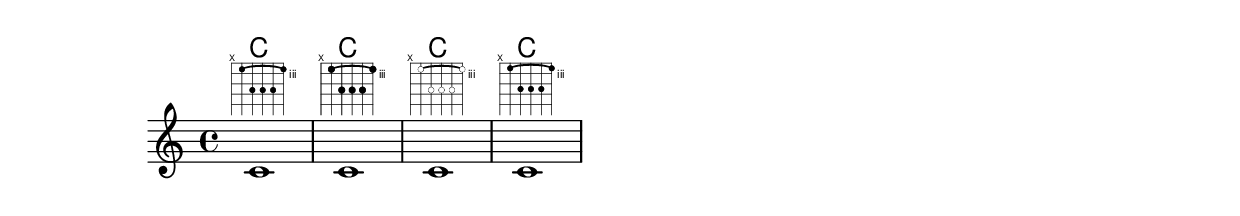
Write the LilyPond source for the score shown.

\version "2.12.0"

\header {
  texidoc="
Dots indicating fingerings can be changed in location,
size, and coloring.

"
}

\layout { ragged-right = ##t }

<<
  \chords {
    c1 |
    c1 |
    c1 |
    c1
  }

  \new Voice {
    \textLengthOn

     %% C major for guitar,  verbose style
    c'1 ^\markup {
            \fret-diagram-verbose #'((mute 6)
                                     (place-fret 5 3 1)
                                     (place-fret 4 5 2)
                                     (place-fret 3 5 3)
                                     (place-fret 2 5 4)
                                     (place-fret 1 3 1)
                                     (barre 5 1 3))}

     %% C major for guitar, verbose style
    \override TextScript #'fret-diagram-details 
        #'dot-radius = #0.3
    c' ^\markup {
            \fret-diagram-verbose #'((mute 6)
                                     (place-fret 5 3 1)
                                     (place-fret 4 5 2)
                                     (place-fret 3 5 3)
                                     (place-fret 2 5 4)
                                     (place-fret 1 3 1)
                                     (barre 5 1 3))}

     %% C major for guitar, verbose style
    \revert TextScript #'fret-diagram-details #'dot-radius
    \once \override TextScript #'fret-diagram-details 
        #'dot-color = #'white
    c' ^\markup {
            \fret-diagram-verbose #'((mute 6)
                                     (place-fret 5 3 1)
                                     (place-fret 4 5 2)
                                     (place-fret 3 5 3)
                                     (place-fret 2 5 4)
                                     (place-fret 1 3 1)
                                     (barre 5 1 3))}

     %% C major for guitar,  verbose style
    \once \override TextScript #'fret-diagram-details 
        #'dot-position = #0.5
    c'1 ^\markup {
            \fret-diagram-verbose #'((mute 6)
                                     (place-fret 5 3 1)
                                     (place-fret 4 5 2)
                                     (place-fret 3 5 3)
                                     (place-fret 2 5 4)
                                     (place-fret 1 3 1)
                                     (barre 5 1 3))}

 }
>>


